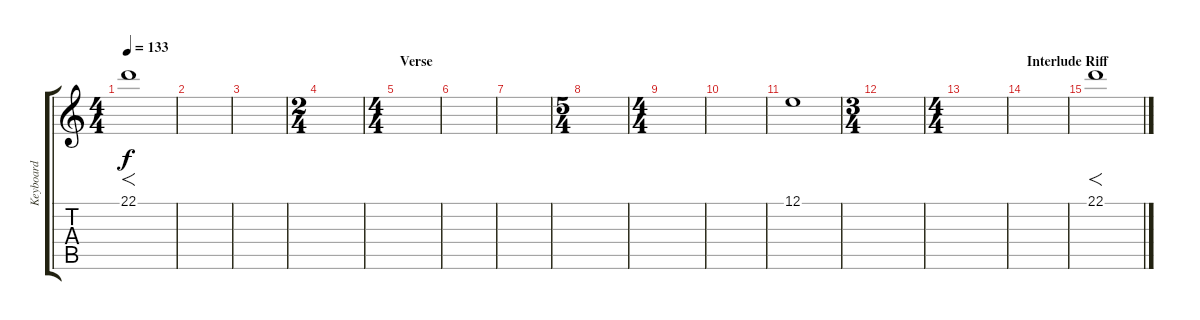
\track ("Keyboard" "Keyboard") {instrument pad7halo}
\staff {score tabs}
\tuning (E4 B3 G3 D3 A2 E2) {hide}
\ts (4 4)
\tempo 133
\clef g2
\ks c
22.1.1{f dy f volume 12 instrument stringensemble1} |
|
|
\ts (2 4)
|
\ts (4 4)
\section ("" "Verse")
|
|
|
\ts (5 4)
|
\ts (4 4)
|
|
12.1.1 |
\ts (3 4)
|
\ts (4 4)
|
\section ("" "Interlude Riff")
|
22.1.1{f}
